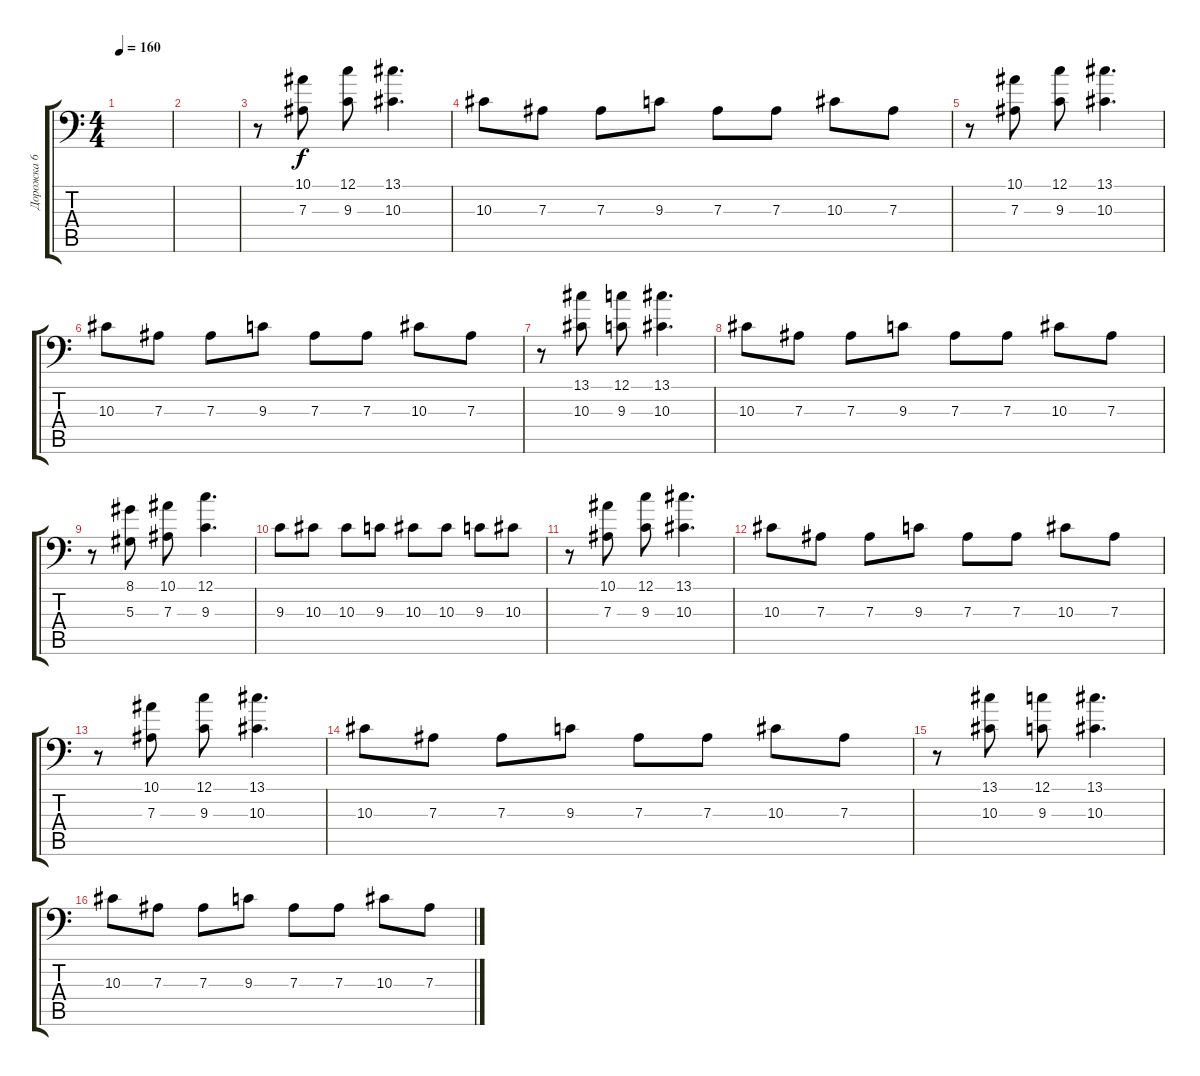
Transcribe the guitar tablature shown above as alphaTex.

\track ("Дорожка 6" "Дорожка 6") {instrument stringensemble1}
\staff {score tabs}
\tuning (C4 G3 Eb3 Bb2 F2 Bb1) {hide}
\ts (4 4)
\tempo 160
\clef f4
\ks c
|
|
r.8 (10.1 7.3).8 (12.1 9.3).8 (13.1 10.3).4{d} |
10.3.8 7.3.8 7.3.8 9.3.8 7.3.8 7.3.8 10.3.8 7.3.8 |
r.8 (10.1 7.3).8 (12.1 9.3).8 (13.1 10.3).4{d} |
10.3.8 7.3.8 7.3.8 9.3.8 7.3.8 7.3.8 10.3.8 7.3.8 |
r.8 (13.1 10.3).8 (12.1 9.3).8 (13.1 10.3).4{d} |
10.3.8 7.3.8 7.3.8 9.3.8 7.3.8 7.3.8 10.3.8 7.3.8 |
r.8 (8.1 5.3).8 (10.1 7.3).8 (12.1 9.3).4{d} |
9.3.8 10.3.8 10.3.8 9.3.8 10.3.8 10.3.8 9.3.8 10.3.8 |
r.8 (10.1 7.3).8 (12.1 9.3).8 (13.1 10.3).4{d} |
10.3.8 7.3.8 7.3.8 9.3.8 7.3.8 7.3.8 10.3.8 7.3.8 |
r.8 (10.1 7.3).8 (12.1 9.3).8 (13.1 10.3).4{d} |
10.3.8 7.3.8 7.3.8 9.3.8 7.3.8 7.3.8 10.3.8 7.3.8 |
r.8 (13.1 10.3).8 (12.1 9.3).8 (13.1 10.3).4{d} |
10.3.8 7.3.8 7.3.8 9.3.8 7.3.8 7.3.8 10.3.8 7.3.8
